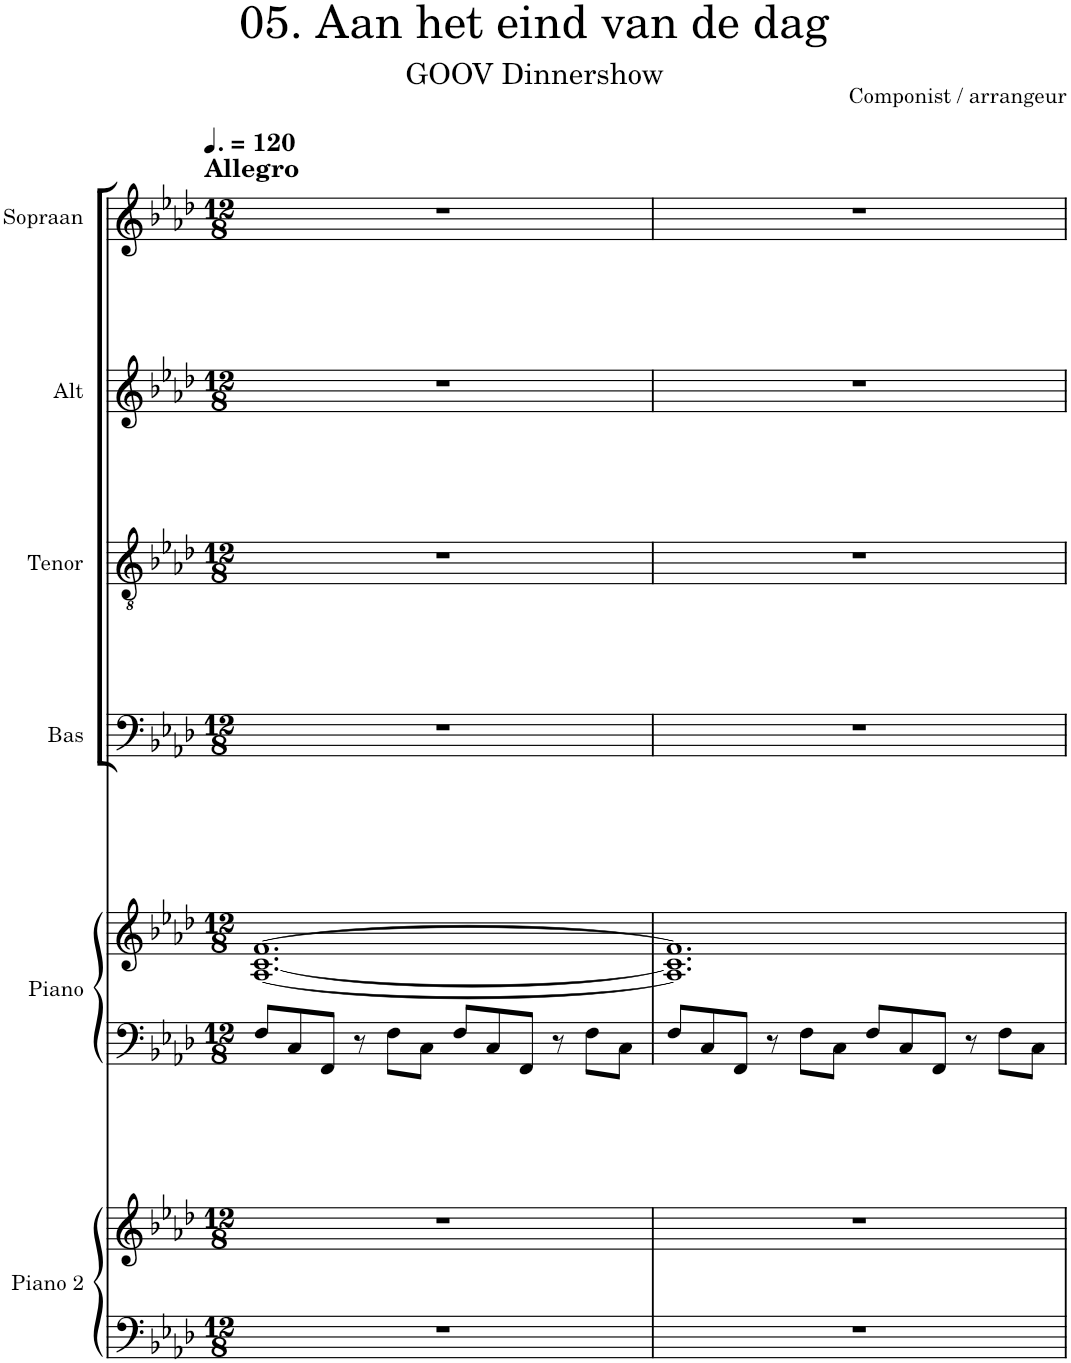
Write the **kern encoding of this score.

**kern	**kern	**kern	**kern	**kern	**kern	**kern	**kern
*part6	*part6	*part5	*part5	*part4	*part3	*part2	*part1
*staff8	*staff7	*staff6	*staff5	*staff4	*staff3	*staff2	*staff1
*I"Piano 2	*	*I"Piano	*	*I"Bas	*I"Tenor	*I"Alt	*I"Sopraan
*I'Pno. 2	*	*I'Pno.	*	*I'Bs.	*I'T.	*I'A.	*I'Sop.
*clefF4	*clefG2	*clefF4	*clefG2	*clefF4	*clefGv2	*clefG2	*clefG2
*k[b-e-a-d-]	*k[b-e-a-d-]	*k[b-e-a-d-]	*k[b-e-a-d-]	*k[b-e-a-d-]	*k[b-e-a-d-]	*k[b-e-a-d-]	*k[b-e-a-d-]
*M12/8	*M12/8	*M12/8	*M12/8	*M12/8	*M12/8	*M12/8	*M12/8
*MM180	*MM180	*MM180	*MM180	*MM180	*MM180	*MM180	*MM180
=1	=1	=1	=1	=1	=1	=1	=1
!	!	!	!	!	!	!	!LO:TX:a:B:t=Allegro
1.r	1.r	8F/L	[1.A- [1.c [1.f	1.r	1.r	1.r	1.r
.	.	8C/	.	.	.	.	.
.	.	8FF/J	.	.	.	.	.
.	.	8r	.	.	.	.	.
.	.	8F\L	.	.	.	.	.
.	.	8C\J	.	.	.	.	.
.	.	8F/L	.	.	.	.	.
.	.	8C/	.	.	.	.	.
.	.	8FF/J	.	.	.	.	.
.	.	8r	.	.	.	.	.
.	.	8F\L	.	.	.	.	.
.	.	8C\J	.	.	.	.	.
=2	=2	=2	=2	=2	=2	=2	=2
1.r	1.r	8F/L	1.A-] 1.c] 1.f]	1.r	1.r	1.r	1.r
.	.	8C/	.	.	.	.	.
.	.	8FF/J	.	.	.	.	.
.	.	8r	.	.	.	.	.
.	.	8F\L	.	.	.	.	.
.	.	8C\J	.	.	.	.	.
.	.	8F/L	.	.	.	.	.
.	.	8C/	.	.	.	.	.
.	.	8FF/J	.	.	.	.	.
.	.	8r	.	.	.	.	.
.	.	8F\L	.	.	.	.	.
.	.	8C\J	.	.	.	.	.
=	=	=	=	=	=	=	=
*-	*-	*-	*-	*-	*-	*-	*-
